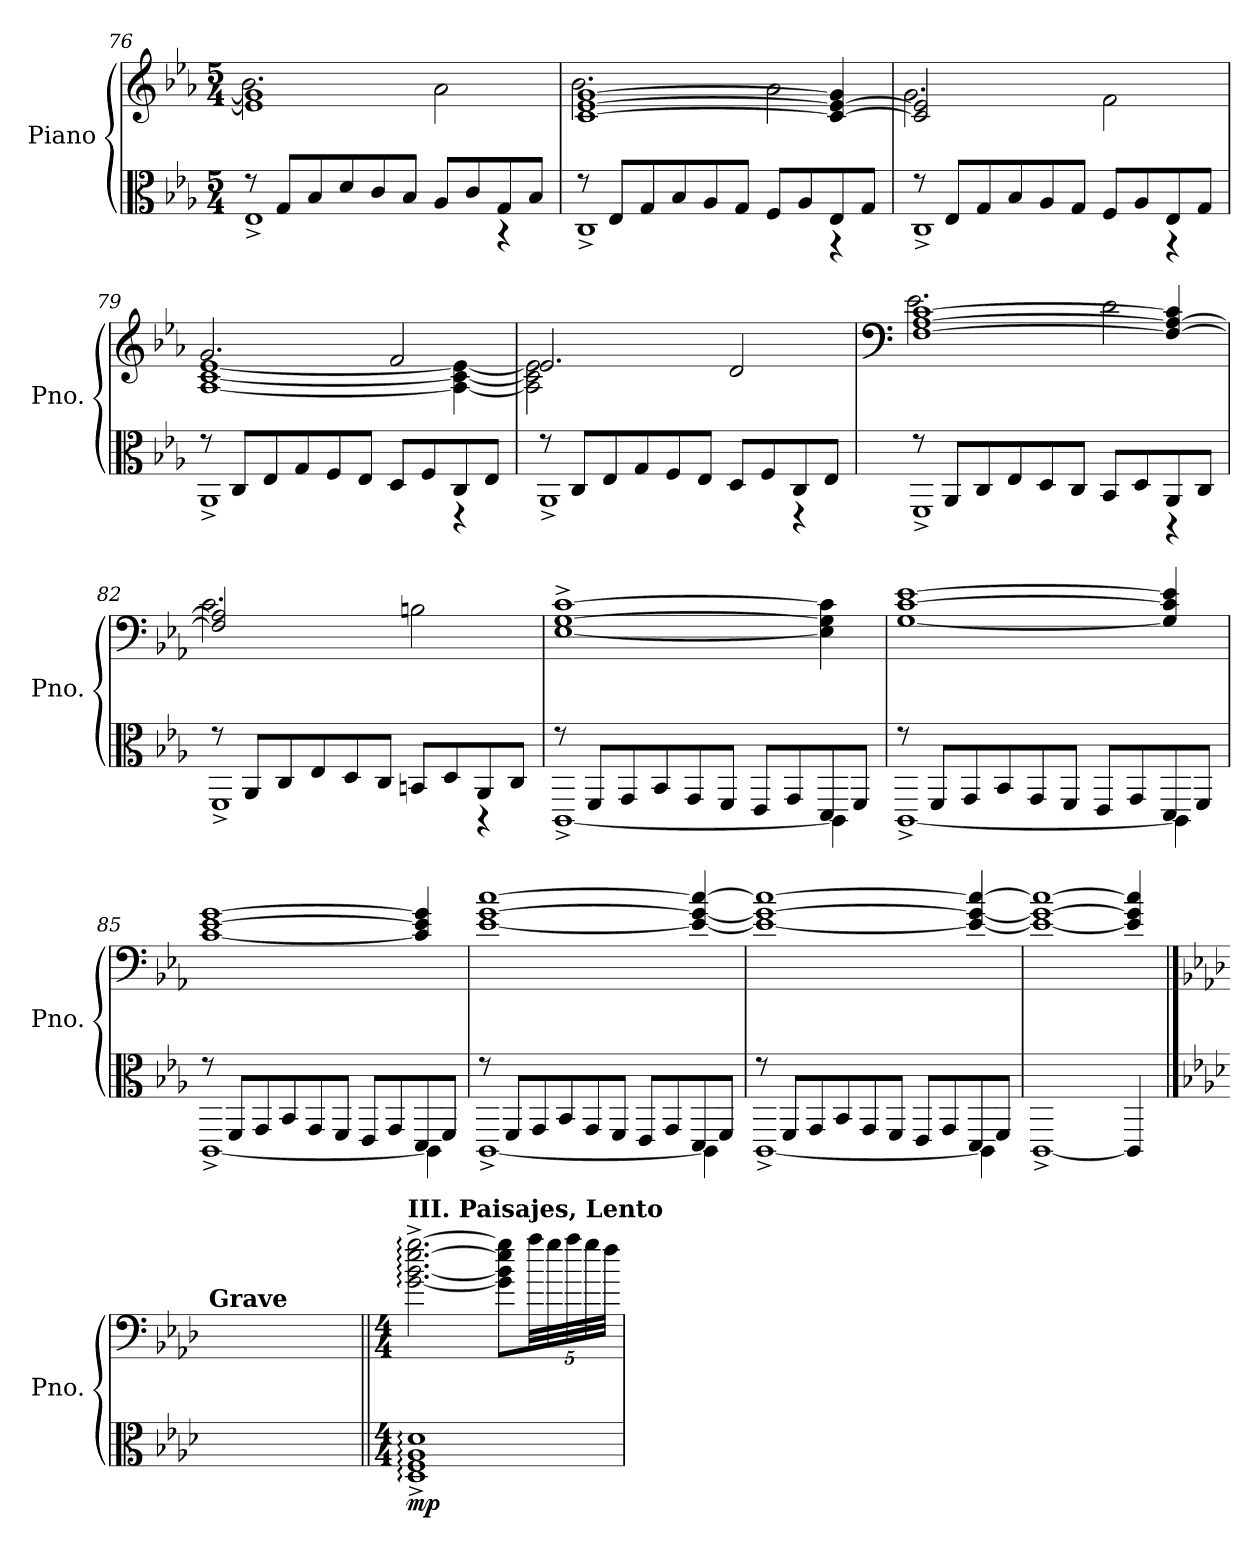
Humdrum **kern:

**kern	**kern	**dynam
*part1	*part1	*part1
*staff2	*staff1	*staff1/2
*I"Piano	*	*
*I'Pno.	*	*
!!LO:LB:g=z
*clefC3	*clefG2	*
*k[b-e-a-]	*k[b-e-a-]	*
*M5/4	*M5/4	*
=76	=76	=76
*^	*^	*
8r	1E-^	1e-] 1g]	2.b-\	.
8G/L	.	.	.	.
8B-/	.	.	.	.
8d/	.	.	.	.
8c/	.	.	.	.
8B-/J	.	.	.	.
8A-/L	.	.	2a-\	.
8c/	.	.	.	.
8G/	4r	4ryy	.	.
8B-/J	.	.	.	.
=77	=77	=77	=77	=77
8r	1C^	[1c [1e- [1g	2.b-\	.
8E-/L	.	.	.	.
8G/	.	.	.	.
8B-/	.	.	.	.
8A-/	.	.	.	.
8G/J	.	.	.	.
8F/L	.	.	2a-\	.
8A-/	.	.	.	.
8E-/	4r	4c/_ 4e-/_ 4g/]	.	.
8G/J	.	.	.	.
=78	=78	=78	=78	=78
8r	1C^	2c/] 2e-/]	2.g\	.
8E-/L	.	.	.	.
8G/	.	.	.	.
8B-/	.	.	.	.
8A-/	.	2ryy	.	.
8G/J	.	.	.	.
8F/L	.	.	2f\	.
8A-/	.	.	.	.
8E-/	4r	4ryy	.	.
8G/J	.	.	.	.
=79	=79	=79	=79	=79
8r	1AA-^	2.g/	[1A- [1c [1e-	.
8C/L	.	.	.	.
8E-/	.	.	.	.
8G/	.	.	.	.
8F/	.	.	.	.
8E-/J	.	.	.	.
8D/L	.	2f/	.	.
8F/	.	.	.	.
8C/	4r	.	4A-\_ 4c\_ 4e-\_	.
8E-/J	.	.	.	.
!!LO:PB:g=z	!!
=80	=80	=80	=80	=80
8r	1AA-^	2.e-/	2A-\] 2c\] 2e-\]	.
8C/L	.	.	.	.
8E-/	.	.	.	.
8G/	.	.	.	.
8F/	.	.	2ryy	.
8E-/J	.	.	.	.
8D/L	.	2d/	.	.
8F/	.	.	.	.
8C/	4r	.	4ryy	.
8E-/J	.	.	.	.
=81	=81	=81	=81	=81
*	*	*clefF4	*	*
8r	1FF^	[1F [1A- [1c	2.e-\	.
8AA-/L	.	.	.	.
8C/	.	.	.	.
8E-/	.	.	.	.
8D/	.	.	.	.
8C/J	.	.	.	.
8BB-/L	.	.	2d\	.
8D/	.	.	.	.
8AA-/	4r	4F/_ 4A-/_ 4c/]	.	.
8C/J	.	.	.	.
=82	=82	=82	=82	=82
8r	1FF^	2F/] 2A-/]	2.c\	.
8AA-/L	.	.	.	.
8C/	.	.	.	.
8E-/	.	.	.	.
8D/	.	2ryy	.	.
8C/J	.	.	.	.
8BBn/L	.	.	2Bn\	.
8D/	.	.	.	.
8AA-/	4r	4ryy	.	.
8C/J	.	.	.	.
*	*	*v	*v	*
=83	=83	=83	=83
8r	[1CC^	[1E-^ [1G^ [1c^	.
8FF/L	.	.	.
8GG/	.	.	.
8BB-/	.	.	.
8GG/	.	.	.
8FF/J	.	.	.
8EE-/L	.	.	.
8GG/	.	.	.
8DD/	4CC\]	4E-\] 4G\] 4c\]	.
8FF/J	.	.	.
!!LO:LB:g=z
=84	=84	=84	=84
8r	[1CC^	[1G [1c [1e-	.
8FF/L	.	.	.
8GG/	.	.	.
8BB-/	.	.	.
8GG/	.	.	.
8FF/J	.	.	.
8EE-/L	.	.	.
8GG/	.	.	.
8DD/	4CC\]	4G/] 4c/] 4e-/]	.
8FF/J	.	.	.
=85	=85	=85	=85
8r	[1CC^	[1c [1e- [1g	.
8FF/L	.	.	.
8GG/	.	.	.
8BB-/	.	.	.
8GG/	.	.	.
8FF/J	.	.	.
8EE-/L	.	.	.
8GG/	.	.	.
8DD/	4CC\]	4c/] 4e-/] 4g/]	.
8FF/J	.	.	.
=86	=86	=86	=86
8r	[1CC^	[1e- [1g [1cc	.
8FF/L	.	.	.
8GG/	.	.	.
8BB-/	.	.	.
8GG/	.	.	.
8FF/J	.	.	.
8EE-/L	.	.	.
8GG/	.	.	.
8DD/	4CC\]	4e-/_ 4g/_ 4cc/_	.
8FF/J	.	.	.
!!LO:LB:g=z
=87	=87	=87	=87
8r	[1CC^	1e-_ 1g_ 1cc_	.
8FF/L	.	.	.
8GG/	.	.	.
8BB-/	.	.	.
8GG/	.	.	.
8FF/J	.	.	.
8EE-/L	.	.	.
8GG/	.	.	.
8DD/	4CC\]	4e-/_ 4g/_ 4cc/_	.
8FF/J	.	.	.
*v	*v	*	*
=88	=88	=88
[1CC^	1e-_ 1g_ 1cc_	.
4CC/]	4e-/] 4g/] 4cc/]	.
==89	==89	==89
*k[b-e-a-d-]	*k[b-e-a-d-]	*
!	!LO:TX:a:B:t=Grave	!
1ryy	1ryy	.
4ryy	4ryy	.
=90||	=90||	=90||
*M4/4	*M4/4	*
!	!LO:TX:a:B:t=III. Paisajes, Lento	!
!	!	!LO:DY:b=2
1D-:^ 1F:^ 1A-:^ 1d-:^	[2.g\:^ [2.b-\:^ [2.ee-\:^ [2.gg\:^	mp
.	8g\] 8b-\] 8ee-\] 8gg\]L	.
*	*Xbrackettup	*
.	40aa-\LL	.
.	40gg\	.
.	40aa-\	.
.	40gg\	.
.	40ff\JJJ	.
=	=	=
*-	*-	*-
